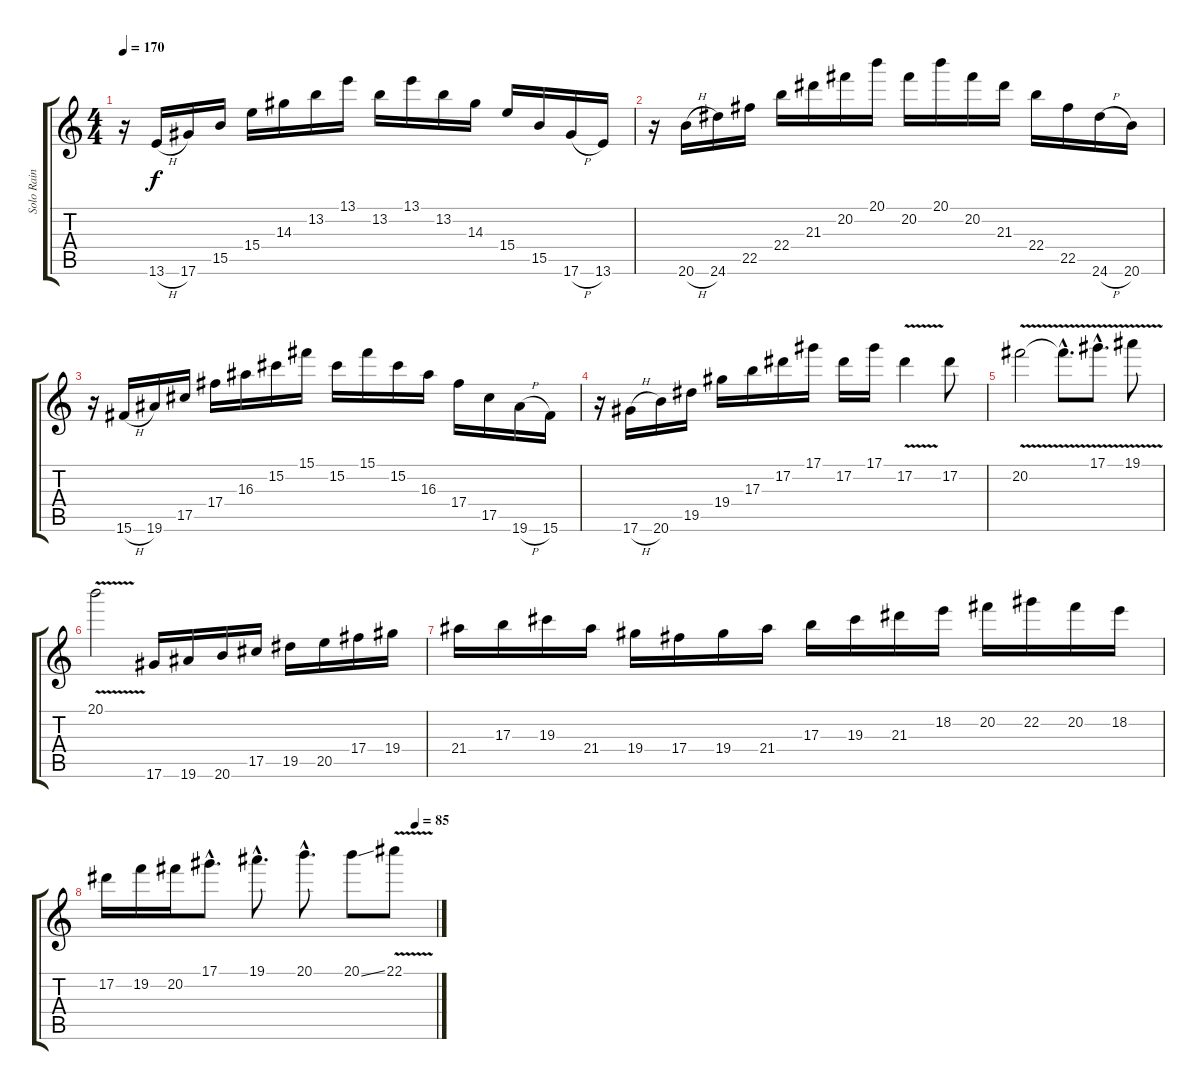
\track ("Solo Rain" "Solo Rain") {instrument overdrivenguitar}
\staff {score tabs}
\tuning (Eb4 Bb3 Gb3 Db3 Ab2 Eb2) {hide}
\ts (4 4)
\tempo 170
\clef g2
\ks c
r.16{dy f} 13.6{h}.16 17.6.16 15.5.16 15.4.16 14.3.16 13.2.16 13.1.16 13.2.16 13.1.16 13.2.16 14.3.16 15.4.16 15.5.16 17.6{h}.16 13.6.16 |
r.16 20.6{h}.16 24.6.16 22.5.16 22.4.16 21.3.16 20.2.16 20.1.16 20.2.16 20.1.16 20.2.16 21.3.16 22.4.16 22.5.16 24.6{h}.16 20.6.16 |
r.16 15.6{h}.16 19.6.16 17.5.16 17.4.16 16.3.16 15.2.16 15.1.16 15.2.16 15.1.16 15.2.16 16.3.16 17.4.16 17.5.16 19.6{h}.16 15.6.16 |
r.16 17.6{h}.16 20.6.16 19.5.16 19.4.16 17.3.16 17.2.16 17.1.16 17.2.16 17.1.16 17.2{v}.4 17.2.8 |
20.2{v}.2 20.2{v hac t}.8{d} 17.1{v hac}.8{d} 19.1{v}.8 |
20.1{v}.2 17.6.16 19.6.16 20.6.16 17.5.16 19.5.16 20.5.16 17.4.16 19.4.16 |
21.4.16 17.3.16 19.3.16 21.4.16 19.4.16 17.4.16 19.4.16 21.4.16 17.3.16 19.3.16 21.3.16 18.2.16 20.2.16 22.2.16 20.2.16 18.2.16 |
\tempo (85 0.9375)
17.2.16 19.2.16 20.2.16 17.1{hac}.8{d} 19.1{hac}.8{d} 20.1{hac}.8{d} 20.1{ss}.8 22.1{v}.8
